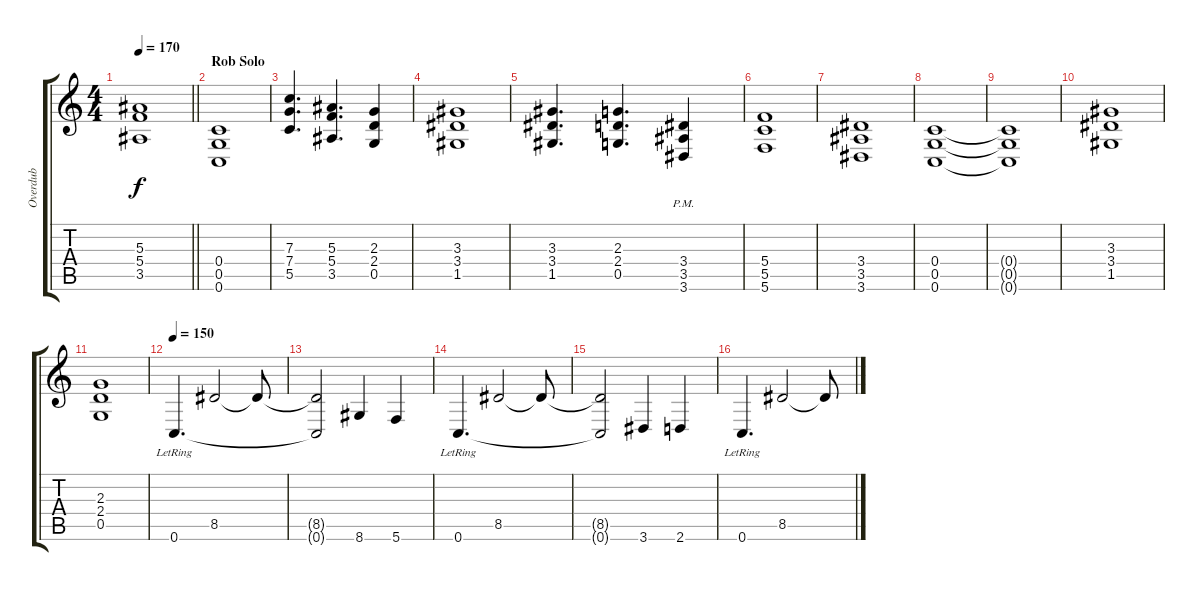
\track ("Overdub" "Overdub") {instrument distortionguitar}
\staff {score tabs}
\tuning (D4 A3 F3 C3 G2 C2) {hide}
\ts (4 4)
\tempo 170
\clef g2
\barLineRight lightlight
\ks c
(5.3 5.4 3.5).1{dy f} |
\section ("" "Rob Solo")
(0.4 0.5 0.6).1 |
(7.3 7.4 5.5).4{d} (5.3 5.4 3.5).4{d} (2.3 2.4 0.5).4 |
(3.3 3.4 1.5).1 |
(3.3 3.4 1.5).4{d} (2.3 2.4 0.5).4{d} (3.4{pm} 3.5{pm} 3.6{pm}).4 |
(5.4 5.5 5.6).1 |
(3.4 3.5 3.6).1 |
(0.4 0.5 0.6).1 |
(0.4{t} 0.5{t} 0.6{t}).1 |
(3.3 3.4 1.5).1 |
(2.3 2.4 0.5).1 |
\tempo 150
0.6{lr}.4{d balance 8 instrument acousticguitarsteel} 8.5.2 8.5{t}.8 |
(8.5{t} 0.6{t}).2 8.6.4 5.6.4 |
0.6{lr}.4{d instrument acousticguitarsteel} 8.5.2 8.5{t}.8 |
(8.5{t} 0.6{t}).2 3.6.4 2.6.4 |
0.6{lr}.4{d instrument acousticguitarsteel} 8.5.2 8.5{t}.8
